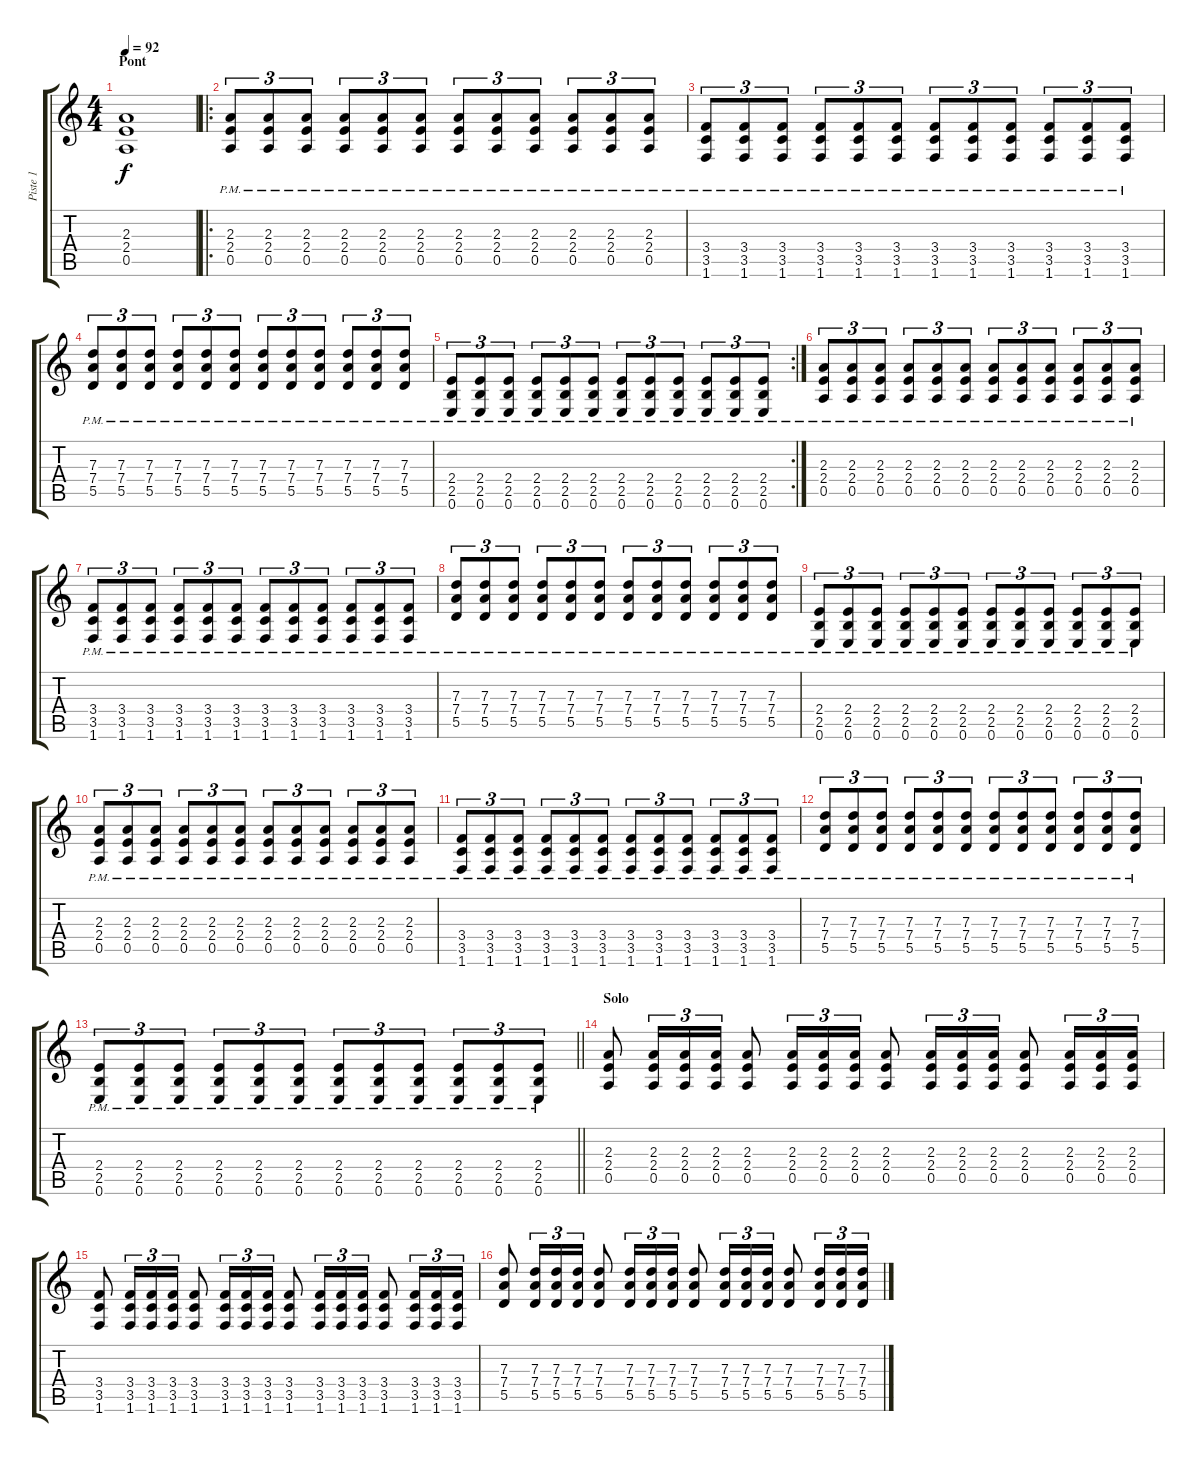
\track ("Piste 1" "Piste 1") {instrument overdrivenguitar}
\staff {score tabs}
\tuning (E4 B3 G3 D3 A2 E2) {hide}
\ts (4 4)
\section ("" "Pont")
\tempo 92
\clef g2
\ks c
(2.3 2.4 0.5).1{dy f} |
\ro
(2.3{pm} 2.4{pm} 0.5{pm}).8{tu (3 2) volume 7} (2.3{pm} 2.4{pm} 0.5{pm}).8{tu (3 2)} (2.3{pm} 2.4{pm} 0.5{pm}).8{tu (3 2)} (2.3{pm} 2.4{pm} 0.5{pm}).8{tu (3 2)} (2.3{pm} 2.4{pm} 0.5{pm}).8{tu (3 2)} (2.3{pm} 2.4{pm} 0.5{pm}).8{tu (3 2)} (2.3{pm} 2.4{pm} 0.5{pm}).8{tu (3 2)} (2.3{pm} 2.4{pm} 0.5{pm}).8{tu (3 2)} (2.3{pm} 2.4{pm} 0.5{pm}).8{tu (3 2)} (2.3{pm} 2.4{pm} 0.5{pm}).8{tu (3 2)} (2.3{pm} 2.4{pm} 0.5{pm}).8{tu (3 2)} (2.3{pm} 2.4{pm} 0.5{pm}).8{tu (3 2)} |
(3.4{pm} 3.5{pm} 1.6{pm}).8{tu (3 2)} (3.4{pm} 3.5{pm} 1.6{pm}).8{tu (3 2)} (3.4{pm} 3.5{pm} 1.6{pm}).8{tu (3 2)} (3.4{pm} 3.5{pm} 1.6{pm}).8{tu (3 2)} (3.4{pm} 3.5{pm} 1.6{pm}).8{tu (3 2)} (3.4{pm} 3.5{pm} 1.6{pm}).8{tu (3 2)} (3.4{pm} 3.5{pm} 1.6{pm}).8{tu (3 2)} (3.4{pm} 3.5{pm} 1.6{pm}).8{tu (3 2)} (3.4{pm} 3.5{pm} 1.6{pm}).8{tu (3 2)} (3.4{pm} 3.5{pm} 1.6{pm}).8{tu (3 2)} (3.4{pm} 3.5{pm} 1.6{pm}).8{tu (3 2)} (3.4{pm} 3.5{pm} 1.6{pm}).8{tu (3 2)} |
(7.3{pm} 7.4{pm} 5.5{pm}).8{tu (3 2)} (7.3{pm} 7.4{pm} 5.5{pm}).8{tu (3 2)} (7.3{pm} 7.4{pm} 5.5{pm}).8{tu (3 2)} (7.3{pm} 7.4{pm} 5.5{pm}).8{tu (3 2)} (7.3{pm} 7.4{pm} 5.5{pm}).8{tu (3 2)} (7.3{pm} 7.4{pm} 5.5{pm}).8{tu (3 2)} (7.3{pm} 7.4{pm} 5.5{pm}).8{tu (3 2)} (7.3{pm} 7.4{pm} 5.5{pm}).8{tu (3 2)} (7.3{pm} 7.4{pm} 5.5{pm}).8{tu (3 2)} (7.3{pm} 7.4{pm} 5.5{pm}).8{tu (3 2)} (7.3{pm} 7.4{pm} 5.5{pm}).8{tu (3 2)} (7.3{pm} 7.4{pm} 5.5{pm}).8{tu (3 2)} |
\rc 2
(2.4{pm} 2.5{pm} 0.6{pm}).8{tu (3 2)} (2.4{pm} 2.5{pm} 0.6{pm}).8{tu (3 2)} (2.4{pm} 2.5{pm} 0.6{pm}).8{tu (3 2)} (2.4{pm} 2.5{pm} 0.6{pm}).8{tu (3 2)} (2.4{pm} 2.5{pm} 0.6{pm}).8{tu (3 2)} (2.4{pm} 2.5{pm} 0.6{pm}).8{tu (3 2)} (2.4{pm} 2.5{pm} 0.6{pm}).8{tu (3 2)} (2.4{pm} 2.5{pm} 0.6{pm}).8{tu (3 2)} (2.4{pm} 2.5{pm} 0.6{pm}).8{tu (3 2)} (2.4{pm} 2.5{pm} 0.6{pm}).8{tu (3 2)} (2.4{pm} 2.5{pm} 0.6{pm}).8{tu (3 2)} (2.4{pm} 2.5{pm} 0.6{pm}).8{tu (3 2)} |
(2.3{pm} 2.4{pm} 0.5{pm}).8{tu (3 2) volume 7} (2.3{pm} 2.4{pm} 0.5{pm}).8{tu (3 2)} (2.3{pm} 2.4{pm} 0.5{pm}).8{tu (3 2)} (2.3{pm} 2.4{pm} 0.5{pm}).8{tu (3 2)} (2.3{pm} 2.4{pm} 0.5{pm}).8{tu (3 2)} (2.3{pm} 2.4{pm} 0.5{pm}).8{tu (3 2)} (2.3{pm} 2.4{pm} 0.5{pm}).8{tu (3 2)} (2.3{pm} 2.4{pm} 0.5{pm}).8{tu (3 2)} (2.3{pm} 2.4{pm} 0.5{pm}).8{tu (3 2)} (2.3{pm} 2.4{pm} 0.5{pm}).8{tu (3 2)} (2.3{pm} 2.4{pm} 0.5{pm}).8{tu (3 2)} (2.3{pm} 2.4{pm} 0.5{pm}).8{tu (3 2)} |
(3.4{pm} 3.5{pm} 1.6{pm}).8{tu (3 2)} (3.4{pm} 3.5{pm} 1.6{pm}).8{tu (3 2)} (3.4{pm} 3.5{pm} 1.6{pm}).8{tu (3 2)} (3.4{pm} 3.5{pm} 1.6{pm}).8{tu (3 2)} (3.4{pm} 3.5{pm} 1.6{pm}).8{tu (3 2)} (3.4{pm} 3.5{pm} 1.6{pm}).8{tu (3 2)} (3.4{pm} 3.5{pm} 1.6{pm}).8{tu (3 2)} (3.4{pm} 3.5{pm} 1.6{pm}).8{tu (3 2)} (3.4{pm} 3.5{pm} 1.6{pm}).8{tu (3 2)} (3.4{pm} 3.5{pm} 1.6{pm}).8{tu (3 2)} (3.4{pm} 3.5{pm} 1.6{pm}).8{tu (3 2)} (3.4{pm} 3.5{pm} 1.6{pm}).8{tu (3 2)} |
(7.3{pm} 7.4{pm} 5.5{pm}).8{tu (3 2)} (7.3{pm} 7.4{pm} 5.5{pm}).8{tu (3 2)} (7.3{pm} 7.4{pm} 5.5{pm}).8{tu (3 2)} (7.3{pm} 7.4{pm} 5.5{pm}).8{tu (3 2)} (7.3{pm} 7.4{pm} 5.5{pm}).8{tu (3 2)} (7.3{pm} 7.4{pm} 5.5{pm}).8{tu (3 2)} (7.3{pm} 7.4{pm} 5.5{pm}).8{tu (3 2)} (7.3{pm} 7.4{pm} 5.5{pm}).8{tu (3 2)} (7.3{pm} 7.4{pm} 5.5{pm}).8{tu (3 2)} (7.3{pm} 7.4{pm} 5.5{pm}).8{tu (3 2)} (7.3{pm} 7.4{pm} 5.5{pm}).8{tu (3 2)} (7.3{pm} 7.4{pm} 5.5{pm}).8{tu (3 2)} |
(2.4{pm} 2.5{pm} 0.6{pm}).8{tu (3 2)} (2.4{pm} 2.5{pm} 0.6{pm}).8{tu (3 2)} (2.4{pm} 2.5{pm} 0.6{pm}).8{tu (3 2)} (2.4{pm} 2.5{pm} 0.6{pm}).8{tu (3 2)} (2.4{pm} 2.5{pm} 0.6{pm}).8{tu (3 2)} (2.4{pm} 2.5{pm} 0.6{pm}).8{tu (3 2)} (2.4{pm} 2.5{pm} 0.6{pm}).8{tu (3 2)} (2.4{pm} 2.5{pm} 0.6{pm}).8{tu (3 2)} (2.4{pm} 2.5{pm} 0.6{pm}).8{tu (3 2)} (2.4{pm} 2.5{pm} 0.6{pm}).8{tu (3 2)} (2.4{pm} 2.5{pm} 0.6{pm}).8{tu (3 2)} (2.4{pm} 2.5{pm} 0.6{pm}).8{tu (3 2)} |
(2.3{pm} 2.4{pm} 0.5{pm}).8{tu (3 2) volume 7} (2.3{pm} 2.4{pm} 0.5{pm}).8{tu (3 2)} (2.3{pm} 2.4{pm} 0.5{pm}).8{tu (3 2)} (2.3{pm} 2.4{pm} 0.5{pm}).8{tu (3 2)} (2.3{pm} 2.4{pm} 0.5{pm}).8{tu (3 2)} (2.3{pm} 2.4{pm} 0.5{pm}).8{tu (3 2)} (2.3{pm} 2.4{pm} 0.5{pm}).8{tu (3 2)} (2.3{pm} 2.4{pm} 0.5{pm}).8{tu (3 2)} (2.3{pm} 2.4{pm} 0.5{pm}).8{tu (3 2)} (2.3{pm} 2.4{pm} 0.5{pm}).8{tu (3 2)} (2.3{pm} 2.4{pm} 0.5{pm}).8{tu (3 2)} (2.3{pm} 2.4{pm} 0.5{pm}).8{tu (3 2)} |
(3.4{pm} 3.5{pm} 1.6{pm}).8{tu (3 2)} (3.4{pm} 3.5{pm} 1.6{pm}).8{tu (3 2)} (3.4{pm} 3.5{pm} 1.6{pm}).8{tu (3 2)} (3.4{pm} 3.5{pm} 1.6{pm}).8{tu (3 2)} (3.4{pm} 3.5{pm} 1.6{pm}).8{tu (3 2)} (3.4{pm} 3.5{pm} 1.6{pm}).8{tu (3 2)} (3.4{pm} 3.5{pm} 1.6{pm}).8{tu (3 2)} (3.4{pm} 3.5{pm} 1.6{pm}).8{tu (3 2)} (3.4{pm} 3.5{pm} 1.6{pm}).8{tu (3 2)} (3.4{pm} 3.5{pm} 1.6{pm}).8{tu (3 2)} (3.4{pm} 3.5{pm} 1.6{pm}).8{tu (3 2)} (3.4{pm} 3.5{pm} 1.6{pm}).8{tu (3 2)} |
(7.3{pm} 7.4{pm} 5.5{pm}).8{tu (3 2)} (7.3{pm} 7.4{pm} 5.5{pm}).8{tu (3 2)} (7.3{pm} 7.4{pm} 5.5{pm}).8{tu (3 2)} (7.3{pm} 7.4{pm} 5.5{pm}).8{tu (3 2)} (7.3{pm} 7.4{pm} 5.5{pm}).8{tu (3 2)} (7.3{pm} 7.4{pm} 5.5{pm}).8{tu (3 2)} (7.3{pm} 7.4{pm} 5.5{pm}).8{tu (3 2)} (7.3{pm} 7.4{pm} 5.5{pm}).8{tu (3 2)} (7.3{pm} 7.4{pm} 5.5{pm}).8{tu (3 2)} (7.3{pm} 7.4{pm} 5.5{pm}).8{tu (3 2)} (7.3{pm} 7.4{pm} 5.5{pm}).8{tu (3 2)} (7.3{pm} 7.4{pm} 5.5{pm}).8{tu (3 2)} |
\barLineRight lightlight
(2.4{pm} 2.5{pm} 0.6{pm}).8{tu (3 2)} (2.4{pm} 2.5{pm} 0.6{pm}).8{tu (3 2)} (2.4{pm} 2.5{pm} 0.6{pm}).8{tu (3 2)} (2.4{pm} 2.5{pm} 0.6{pm}).8{tu (3 2)} (2.4{pm} 2.5{pm} 0.6{pm}).8{tu (3 2)} (2.4{pm} 2.5{pm} 0.6{pm}).8{tu (3 2)} (2.4{pm} 2.5{pm} 0.6{pm}).8{tu (3 2)} (2.4{pm} 2.5{pm} 0.6{pm}).8{tu (3 2)} (2.4{pm} 2.5{pm} 0.6{pm}).8{tu (3 2)} (2.4{pm} 2.5{pm} 0.6{pm}).8{tu (3 2)} (2.4{pm} 2.5{pm} 0.6{pm}).8{tu (3 2)} (2.4{pm} 2.5{pm} 0.6{pm}).8{tu (3 2)} |
\section ("" "Solo")
(2.3 2.4 0.5).8 (2.3 2.4 0.5).16{tu (3 2)} (2.3 2.4 0.5).16{tu (3 2)} (2.3 2.4 0.5).16{tu (3 2)} (2.3 2.4 0.5).8 (2.3 2.4 0.5).16{tu (3 2)} (2.3 2.4 0.5).16{tu (3 2)} (2.3 2.4 0.5).16{tu (3 2)} (2.3 2.4 0.5).8 (2.3 2.4 0.5).16{tu (3 2)} (2.3 2.4 0.5).16{tu (3 2)} (2.3 2.4 0.5).16{tu (3 2)} (2.3 2.4 0.5).8 (2.3 2.4 0.5).16{tu (3 2)} (2.3 2.4 0.5).16{tu (3 2)} (2.3 2.4 0.5).16{tu (3 2)} |
(3.4 3.5 1.6).8 (3.4 3.5 1.6).16{tu (3 2)} (3.4 3.5 1.6).16{tu (3 2)} (3.4 3.5 1.6).16{tu (3 2)} (3.4 3.5 1.6).8 (3.4 3.5 1.6).16{tu (3 2)} (3.4 3.5 1.6).16{tu (3 2)} (3.4 3.5 1.6).16{tu (3 2)} (3.4 3.5 1.6).8 (3.4 3.5 1.6).16{tu (3 2)} (3.4 3.5 1.6).16{tu (3 2)} (3.4 3.5 1.6).16{tu (3 2)} (3.4 3.5 1.6).8 (3.4 3.5 1.6).16{tu (3 2)} (3.4 3.5 1.6).16{tu (3 2)} (3.4 3.5 1.6).16{tu (3 2)} |
(7.3 7.4 5.5).8 (7.3 7.4 5.5).16{tu (3 2)} (7.3 7.4 5.5).16{tu (3 2)} (7.3 7.4 5.5).16{tu (3 2)} (7.3 7.4 5.5).8 (7.3 7.4 5.5).16{tu (3 2)} (7.3 7.4 5.5).16{tu (3 2)} (7.3 7.4 5.5).16{tu (3 2)} (7.3 7.4 5.5).8 (7.3 7.4 5.5).16{tu (3 2)} (7.3 7.4 5.5).16{tu (3 2)} (7.3 7.4 5.5).16{tu (3 2)} (7.3 7.4 5.5).8 (7.3 7.4 5.5).16{tu (3 2)} (7.3 7.4 5.5).16{tu (3 2)} (7.3 7.4 5.5).16{tu (3 2)}
